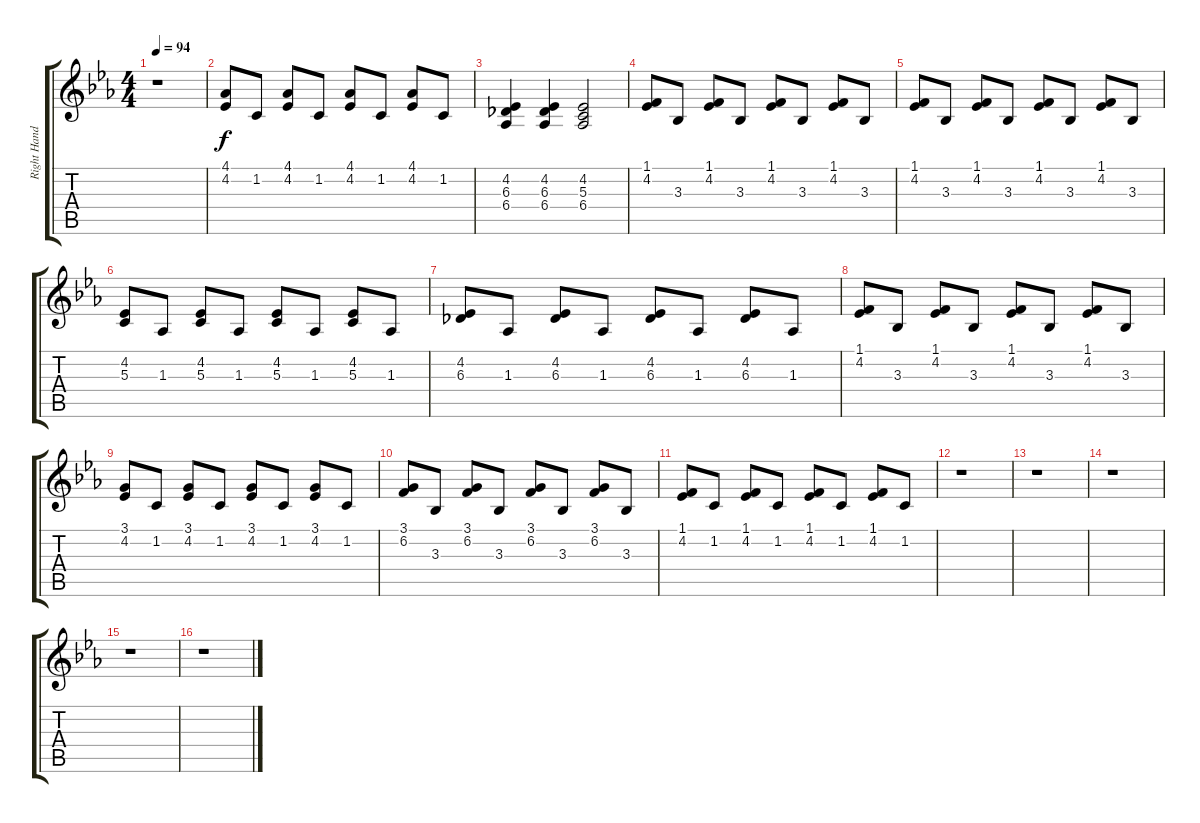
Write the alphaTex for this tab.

\track ("Right Hand" "Right Hand") {instrument brightacousticpiano}
\staff {score tabs}
\tuning (E4 B3 G3 D3 A2 E2) {hide}
\ts (4 4)
\tempo 94
\clef g2
\ks eb
r.1{dy f} |
(4.1 4.2).8 1.2.8 (4.1 4.2).8 1.2.8 (4.1 4.2).8 1.2.8 (4.1 4.2).8 1.2.8 |
(4.2 6.3 6.4).4 (4.2 6.3 6.4).4 (4.2 5.3 6.4).2 |
(1.1 4.2).8 3.3.8 (1.1 4.2).8 3.3.8 (1.1 4.2).8 3.3.8 (1.1 4.2).8 3.3.8 |
(1.1 4.2).8 3.3.8 (1.1 4.2).8 3.3.8 (1.1 4.2).8 3.3.8 (1.1 4.2).8 3.3.8 |
(4.2 5.3).8 1.3.8 (4.2 5.3).8 1.3.8 (4.2 5.3).8 1.3.8 (4.2 5.3).8 1.3.8 |
(4.2 6.3).8 1.3.8 (4.2 6.3).8 1.3.8 (4.2 6.3).8 1.3.8 (4.2 6.3).8 1.3.8 |
(1.1 4.2).8 3.3.8 (1.1 4.2).8 3.3.8 (1.1 4.2).8 3.3.8 (1.1 4.2).8 3.3.8 |
(3.1 4.2).8 1.2.8 (3.1 4.2).8 1.2.8 (3.1 4.2).8 1.2.8 (3.1 4.2).8 1.2.8 |
(3.1 6.2).8 3.3.8 (3.1 6.2).8 3.3.8 (3.1 6.2).8 3.3.8 (3.1 6.2).8 3.3.8 |
(1.1 4.2).8 1.2.8 (1.1 4.2).8 1.2.8 (1.1 4.2).8 1.2.8 (1.1 4.2).8 1.2.8 |
r.1 |
r.1 |
r.1 |
r.1 |
r.1
